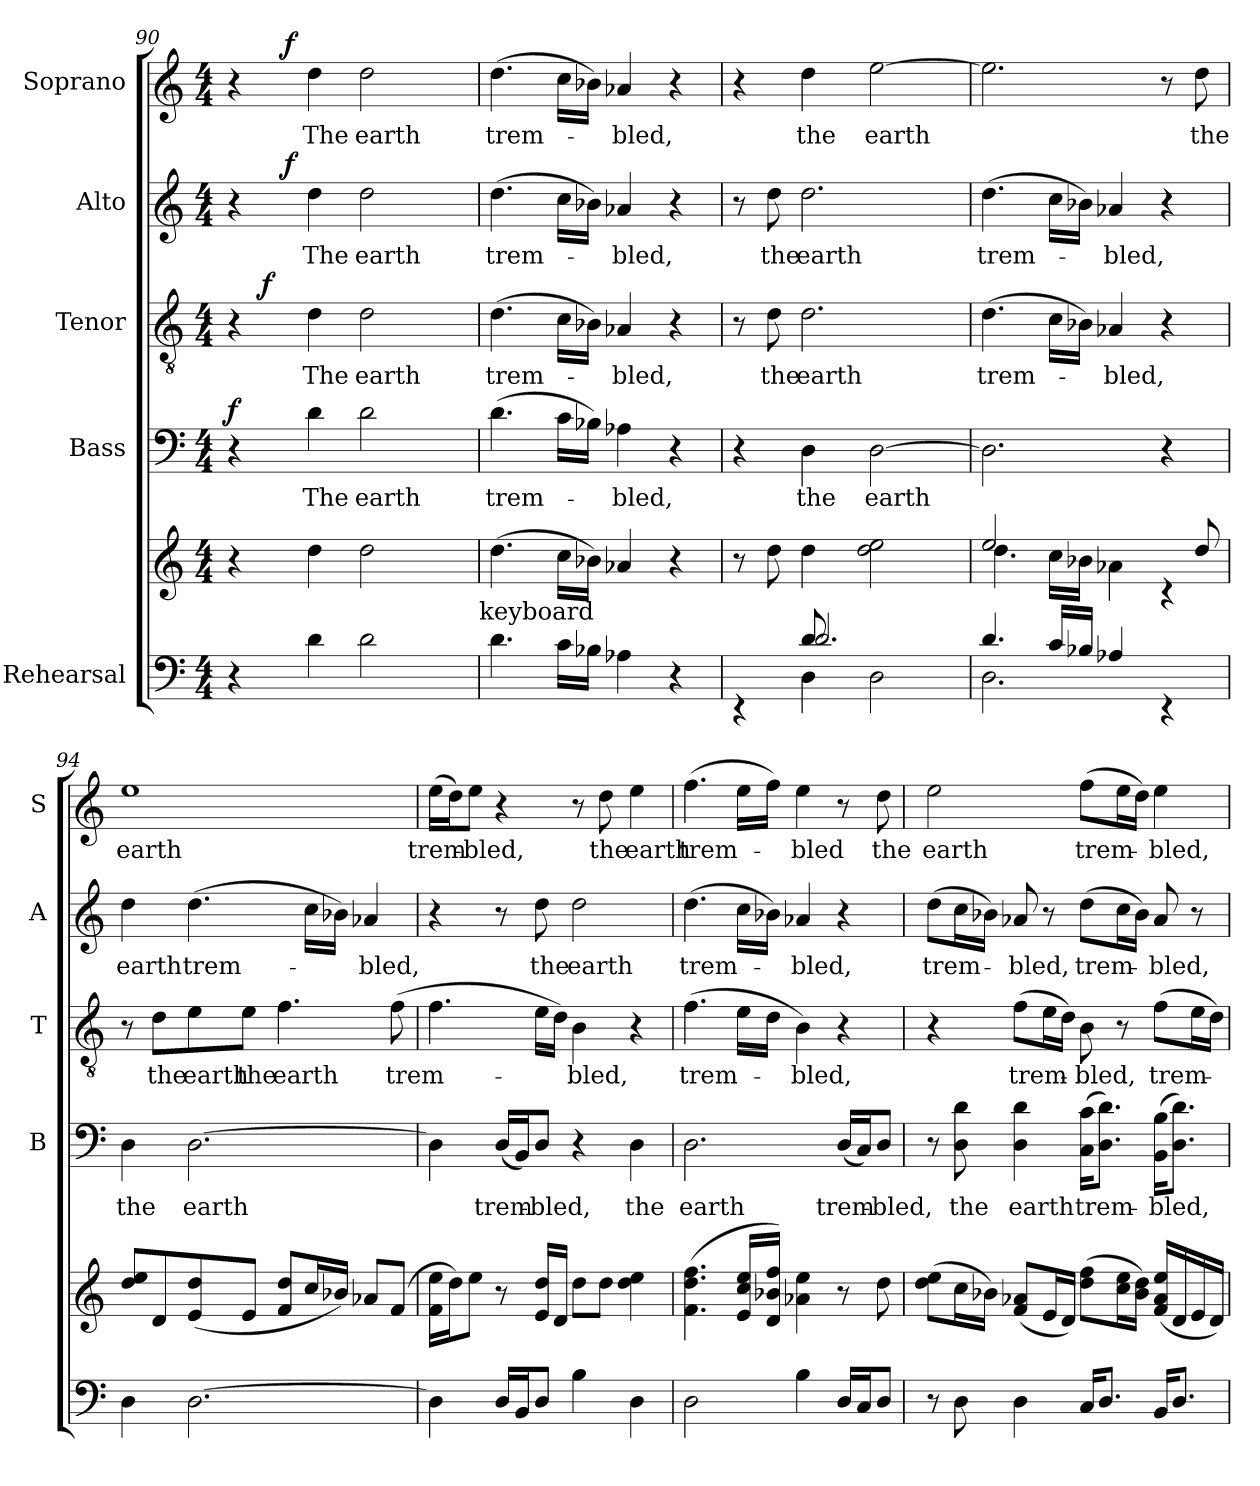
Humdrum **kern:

**kern	**kern	**kern	**text	**dynam	**kern	**text	**dynam	**kern	**text	**dynam	**kern	**text	**dynam
*part5	*part5	*part4	*part4	*part4	*part3	*part3	*part3	*part2	*part2	*part2	*part1	*part1	*part1
*staff6	*staff5	*staff4	*staff4	*staff4	*staff3	*staff3	*staff3	*staff2	*staff2	*staff2	*staff1	*staff1	*staff1
*I"Rehearsal	*	*I"Bass	*	*	*I"Tenor	*	*	*I"Alto	*	*	*I"Soprano	*	*
*	*	*I'B	*	*	*I'T	*	*	*I'A	*	*	*I'S	*	*
*clefF4	*clefG2	*clefF4	*	*	*clefGv2	*	*	*clefG2	*	*	*clefG2	*	*
*k[]	*k[]	*k[]	*	*	*k[]	*	*	*k[]	*	*	*k[]	*	*
*C:	*C:	*C:	*	*	*C:	*	*	*C:	*	*	*C:	*	*
*M4/4	*M4/4	*M4/4	*	*	*M4/4	*	*	*M4/4	*	*	*M4/4	*	*
=90	=90	=90	=90	=90	=90	=90	=90	=90	=90	=90	=90	=90	=90
!	!	!	!	!LO:DY:a	!	!	!	!	!	!	!	!	!
*	*	*	*	*	*^	*	*	*^	*	*	*^	*	*
4r	4r	4r	.	f	4r	8ryy	.	.	4r	8.ryy	.	.	4r	8.ryy	.	.
!	!	!	!	!	!	!	!	!LO:DY:a	!	!	!	!	!	!	!	!
.	.	.	.	.	.	2..ryy	.	f	.	.	.	.	.	.	.	.
!	!	!	!	!	!	!	!	!	!	!	!	!LO:DY:a	!	!	!	!LO:DY:a
.	.	.	.	.	.	.	.	.	.	2ryy	.	f	.	2ryy	.	f
!	!	!	!LO:LY:b	!	!	!	!LO:LY:b	!	!	!	!LO:LY:b	!	!	!	!LO:LY:b	!
4d\	4dd\	4d\	The	.	4d\	.	The	.	4dd\	.	The	.	4dd\	.	The	.
!	!	!	!LO:LY:b	!	!	!	!LO:LY:b	!	!	!	!LO:LY:b	!	!	!	!LO:LY:b	!
2d\	2dd\	2d\	earth	.	2d\	.	earth	.	2dd\	.	earth	.	2dd\	.	earth	.
.	.	.	.	.	.	.	.	.	.	4ryy	.	.	.	4ryy	.	.
.	.	.	.	.	.	.	.	.	.	16ryy	.	.	.	16ryy	.	.
!	!LO:TX:b:t=keyboard	!	!	!	!	!	!	!	!	!	!	!	!	!	!	!
=91	=91	=91	=91	=91	=91	=91	=91	=91	=91	=91	=91	=91	=91	=91	=91	=91
!	!	!	!LO:LY:b	!	!	!	!LO:LY:b	!	!	!	!LO:LY:b	!	!	!	!LO:LY:b	!
*	*	*	*	*	*v	*v	*	*	*	*	*	*	*v	*v	*	*
*	*	*	*	*	*	*	*	*v	*v	*	*	*	*	*
4.d\	(>4.dd\	(>4.d\	trem-	.	(>4.d\	trem-	.	(>4.dd\	trem-	.	(>4.dd\	trem-	.
16c\LL	16cc\LL	16c\LL	.	.	16c\LL	.	.	16cc\LL	.	.	16cc\LL	.	.
16B-X\JJ	16b-X\JJ)	16B-X\JJ)	.	.	16B-X\JJ)	.	.	16b-X\JJ)	.	.	16b-X\JJ)	.	.
!	!	!	!LO:LY:b	!	!	!LO:LY:b	!	!	!LO:LY:b	!	!	!LO:LY:b	!
4A-X\	4a-X/	4A-X\	-bled,	.	4A-X/	-bled,	.	4a-X/	-bled,	.	4a-X/	-bled,	.
4r	4r	4r	.	.	4r	.	.	4r	.	.	4r	.	.
=92	=92	=92	=92	=92	=92	=92	=92	=92	=92	=92	=92	=92	=92
*^	*	*	*	*	*	*	*	*	*	*	*	*	*
*	*^	*	*	*	*	*	*	*	*	*	*	*	*	*
4rEE	4ryy	4ryy	8r	4r	.	.	8r	.	.	8r	.	.	4r	.	.
!	!	!	!	!	!	!	!	!LO:LY:b	!	!	!LO:LY:b	!	!	!	!
.	.	.	8dd\	.	.	.	8d\	the	.	8dd\	the	.	.	.	.
!	!	!	!	!	!LO:LY:b	!	!	!LO:LY:b	!	!	!LO:LY:b	!	!	!LO:LY:b	!
8d/	4D\	2.d/	4dd\	4D\	the	.	2.d\	earth	.	2.dd\	earth	.	4dd\	the	.
2ryy	.	.	.	.	.	.	.	.	.	.	.	.	.	.	.
!	!	!	!	!	!LO:LY:b	!	!	!	!	!	!	!	!	!LO:LY:b	!
.	2D\	.	2dd\ 2ee\	[>2D\	earth	.	.	.	.	.	.	.	[>2ee\	earth	.
8ryy	.	.	.	.	.	.	.	.	.	.	.	.	.	.	.
*	*v	*v	*	*	*	*	*	*	*	*	*	*	*	*	*
=93	=93	=93	=93	=93	=93	=93	=93	=93	=93	=93	=93	=93	=93	=93
*	*	*^	*	*	*	*	*	*	*	*	*	*	*	*
*	*	*	*^	*	*	*	*	*	*	*	*	*	*	*	*
!	!	!	!	!	!	!	!	!	!LO:LY:b	!	!	!LO:LY:b	!	!	!	!
4.d/	2.D\	2ee/	4.dd\	2..ryy	2.D\]	.	.	(>4.d\	trem-	.	(>4.dd\	trem-	.	2.ee\]	.	.
16c/LL	.	.	16cc\LL	.	.	.	.	16c\LL	.	.	16cc\LL	.	.	.	.	.
16B-X/JJ	.	.	16b-X\JJ	.	.	.	.	16B-X\JJ)	.	.	16b-X\JJ)	.	.	.	.	.
!	!	!	!	!	!	!	!	!	!LO:LY:b	!	!	!LO:LY:b	!	!	!	!
4A-X/	.	2ryy	4a-X\	.	.	.	.	4A-X/	-bled,	.	4a-X/	-bled,	.	.	.	.
4rEE	4ryy	.	4rc	.	4r	.	.	4r	.	.	4r	.	.	8r	.	.
!	!	!	!	!	!	!	!	!	!	!	!	!	!	!	!LO:LY:b	!
.	.	.	.	8dd/	.	.	.	.	.	.	.	.	.	8dd\	the	.
*v	*v	*	*	*	*	*	*	*	*	*	*	*	*	*	*	*
=94	=94	=94	=94	=94	=94	=94	=94	=94	=94	=94	=94	=94	=94	=94	=94
!	!	!	!	!	!LO:LY:b	!	!	!	!	!	!LO:LY:b	!	!	!LO:LY:b	!
*	*v	*v	*v	*	*	*	*	*	*	*	*	*	*	*	*
4D\	8dd/ 8ee/L	4D\	the	.	8r	.	.	4dd\	earth	.	1ee	earth	.
!	!	!	!	!	!	!LO:LY:b	!	!	!	!	!	!	!
.	8d/	.	.	.	8d\L	the	.	.	.	.	.	.	.
!	!	!	!LO:LY:b	!	!	!LO:LY:b	!	!	!LO:LY:b	!	!	!	!
[<2.D\	(<8e/ 8dd/	[<2.D\	earth	.	8e\	earth	.	(>4.dd\	trem-	.	.	.	.
!	!	!	!	!	!	!LO:LY:b	!	!	!	!	!	!	!
.	8e/J	.	.	.	8e\J	the	.	.	.	.	.	.	.
!	!	!	!	!	!	!LO:LY:b	!	!	!	!	!	!	!
.	8f/ 8dd/L	.	.	.	4.f\	earth	.	.	.	.	.	.	.
.	16cc/L	.	.	.	.	.	.	16cc\LL	.	.	.	.	.
.	16b-X/JJ)	.	.	.	.	.	.	16b-X\JJ)	.	.	.	.	.
!	!	!	!	!	!	!	!	!	!LO:LY:b	!	!	!	!
.	8a-X/L	.	.	.	.	.	.	4a-X/	-bled,	.	.	.	.
!	!	!	!	!	!	!LO:LY:b	!	!	!	!	!	!	!
.	(<8f/J	.	.	.	(>8f\	trem-	.	.	.	.	.	.	.
!!LO:LB:g=z
=95	=95	=95	=95	=95	=95	=95	=95	=95	=95	=95	=95	=95	=95
!	!	!	!	!	!	!	!	!	!	!	!	!LO:LY:b	!
4D\]	16f\ 16ee\LL	4D\]	.	.	4.f\	.	.	4r	.	.	(>16ee\LL	trem-	.
.	16dd\J)	.	.	.	.	.	.	.	.	.	16dd\J)	.	.
!	!	!	!	!	!	!	!	!	!	!	!	!LO:LY:b	!
.	8ee\J	.	.	.	.	.	.	.	.	.	8ee\J	-bled,	.
!	!	!	!LO:LY:b	!	!	!	!	!	!	!	!	!	!
16D/LL	8r	(<16D/LL	trem-	.	.	.	.	8r	.	.	4r	.	.
16BB/J	.	16BB/J)	.	.	.	.	.	.	.	.	.	.	.
!	!	!	!LO:LY:b	!	!	!	!	!	!LO:LY:b	!	!	!	!
8D/J	16e/ 16dd/LL	8D/J	-bled,	.	16e\LL	.	.	8dd\	the	.	.	.	.
.	16d/JJ	.	.	.	16d\JJ)	.	.	.	.	.	.	.	.
!	!	!	!	!	!	!LO:LY:b	!	!	!LO:LY:b	!	!	!	!
4B\	8dd\L	4r	.	.	4B\	-bled,	.	2dd\	earth	.	8r	.	.
!	!	!	!	!	!	!	!	!	!	!	!	!LO:LY:b	!
.	8dd\J	.	.	.	.	.	.	.	.	.	8dd\	the	.
!	!	!	!LO:LY:b	!	!	!	!	!	!	!	!	!LO:LY:b	!
4D\	4dd\ 4ee\	4D\	the	.	4r	.	.	.	.	.	4ee\	earth	.
=96	=96	=96	=96	=96	=96	=96	=96	=96	=96	=96	=96	=96	=96
!	!	!	!LO:LY:b	!	!	!LO:LY:b	!	!	!LO:LY:b	!	!	!LO:LY:b	!
2D\	(>4.f\ 4.dd\ 4.ff\	2.D\	earth	.	(>4.f\	trem-	.	(>4.dd\	trem-	.	(>4.ff\	trem-	.
.	16e/ 16cc/ 16ee/LL	.	.	.	16e\LL	.	.	16cc\LL	.	.	16ee\LL	.	.
.	16d/ 16b-X/ 16ff/JJ)	.	.	.	16d\JJ	.	.	16b-X\JJ)	.	.	16ff\JJ)	.	.
!	!	!	!	!	!	!LO:LY:b	!	!	!LO:LY:b	!	!	!LO:LY:b	!
4B\	4a-X\ 4ee\	.	.	.	4B\)	-bled,	.	4a-X/	-bled,	.	4ee\	-bled	.
!	!	!	!LO:LY:b	!	!	!	!	!	!	!	!	!	!
16D/LL	8r	(<16D/LL	trem-	.	4r	.	.	4r	.	.	8r	.	.
16C/J	.	16C/J)	.	.	.	.	.	.	.	.	.	.	.
!	!	!	!LO:LY:b	!	!	!	!	!	!	!	!	!LO:LY:b	!
8D/J	8dd\	8D/J	-bled,	.	.	.	.	.	.	.	8dd\	the	.
=97	=97	=97	=97	=97	=97	=97	=97	=97	=97	=97	=97	=97	=97
!	!	!	!	!	!	!	!	!	!LO:LY:b	!	!	!LO:LY:b	!
8r	(>8dd\ 8ee\L	8r	.	.	4r	.	.	(>8dd\L	trem-	.	2ee\	earth	.
!	!	!	!LO:LY:b	!	!	!	!	!	!	!	!	!	!
8D\	16cc\L	8D\ 8d\	the	.	.	.	.	16cc\L	.	.	.	.	.
.	16b-X\JJ)	.	.	.	.	.	.	16b-X\JJ)	.	.	.	.	.
!	!	!	!LO:LY:b	!	!	!LO:LY:b	!	!	!LO:LY:b	!	!	!	!
4D\	(<8f/ 8a-X/L	4D\ 4d\	earth	.	(>8f\L	trem-	.	8a-X/	-bled,	.	.	.	.
.	16e/L	.	.	.	16e\L	.	.	8r	.	.	.	.	.
.	16d/JJ)	.	.	.	16d\JJ)	.	.	.	.	.	.	.	.
!	!	!	!LO:LY:b	!	!	!LO:LY:b	!	!	!LO:LY:b	!	!	!LO:LY:b	!
16C/KL	(>8dd\ 8ff\L	(>16C\ 16c\KL	trem-	.	8B\	-bled,	.	(>8dd\L	trem-	.	(>8ff\L	trem-	.
8.D/J	.	8.D\ 8.d\J)	.	.	.	.	.	.	.	.	.	.	.
.	16cc\ 16ee\L	.	.	.	8r	.	.	16cc\L	.	.	16ee\L	.	.
.	16b-\ 16dd\JJ)	.	.	.	.	.	.	16b-\JJ)	.	.	16dd\JJ)	.	.
!	!	!	!LO:LY:b	!	!	!LO:LY:b	!	!	!LO:LY:b	!	!	!LO:LY:b	!
16BB/KL	(<16f/ 16a-/ 16ee/LL	(>16BB\ 16B\KL	-bled,	.	(>8f\L	trem-	.	8a-/	-bled,	.	4ee\	-bled,	.
8.D/J	16d/	8.D\ 8.d\J)	.	.	.	.	.	.	.	.	.	.	.
.	16e/	.	.	.	16e\L	.	.	8r	.	.	.	.	.
.	16d/JJ)	.	.	.	16d\JJ)	.	.	.	.	.	.	.	.
=	=	=	=	=	=	=	=	=	=	=	=	=	=
*-	*-	*-	*-	*-	*-	*-	*-	*-	*-	*-	*-	*-	*-
